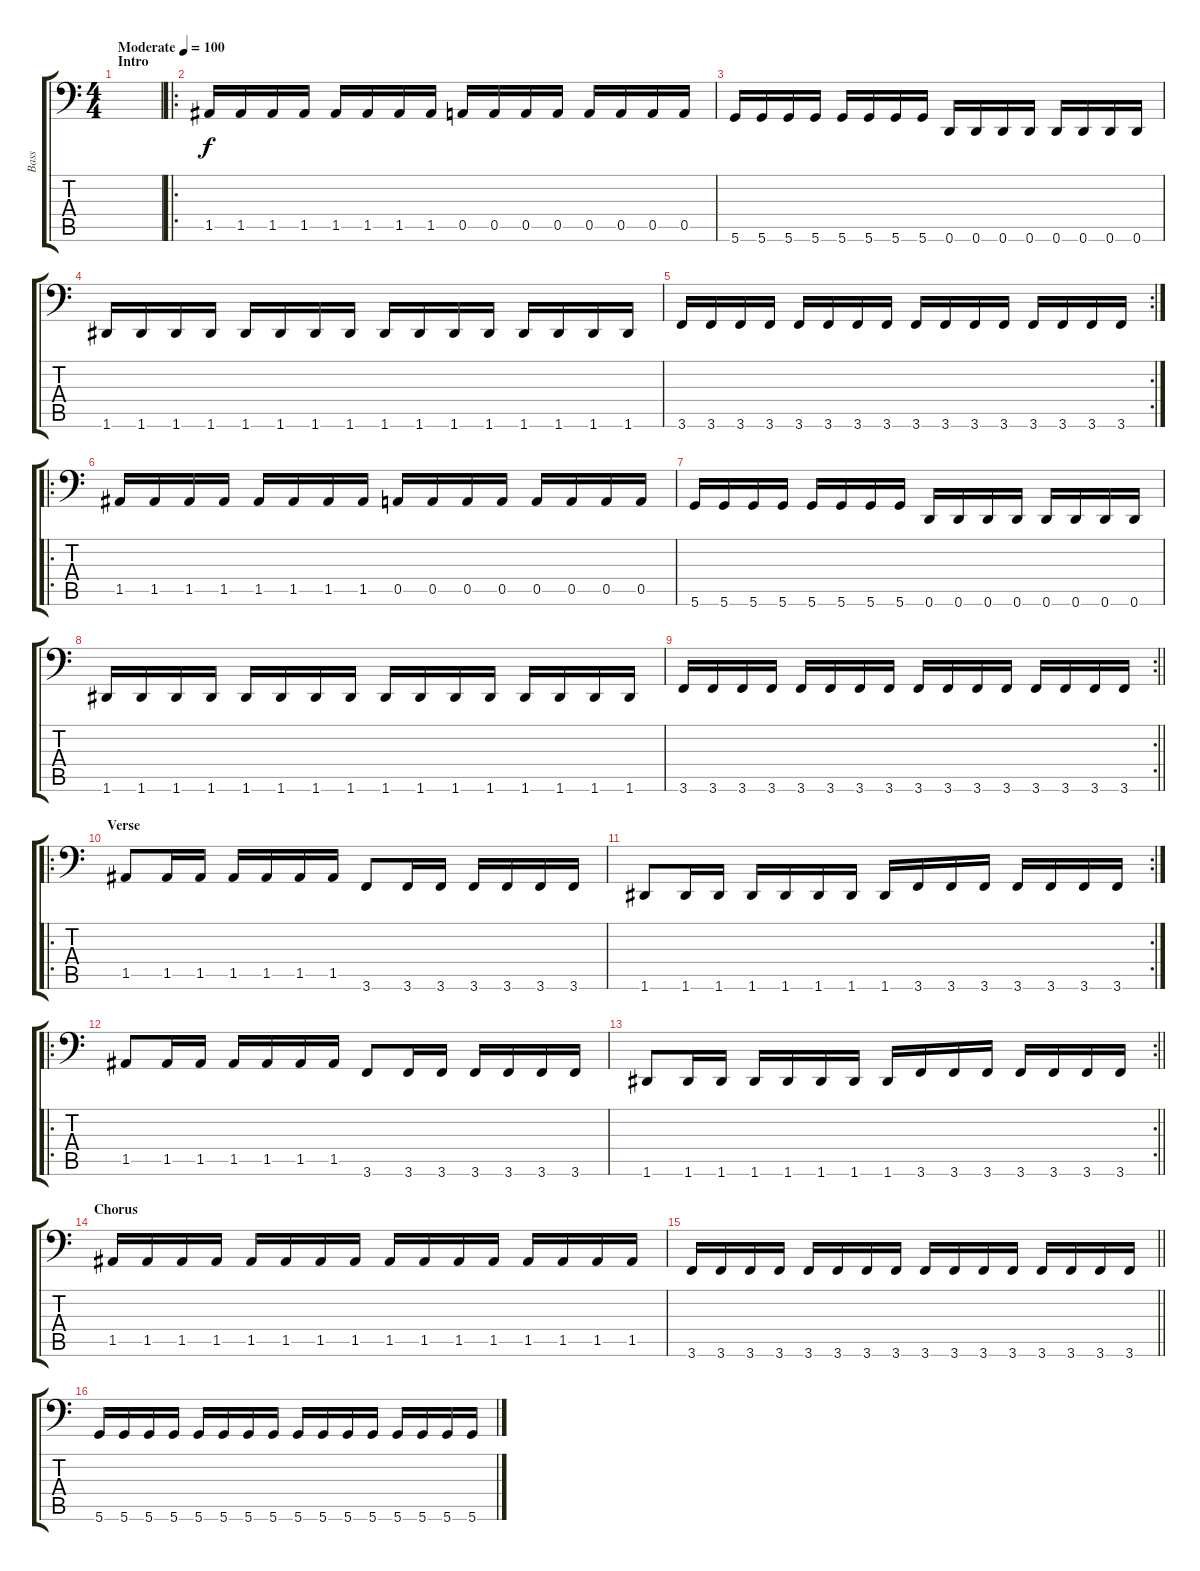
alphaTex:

\track ("Bass" "Bass") {instrument electricbasspick}
\staff {score tabs}
\tuning (E3 B2 G2 D2 A1 D1) {hide}
\ts (4 4)
\section ("" "Intro")
\tempo (100 "Moderate")
\clef f4
\ks c
|
\ro
1.5.16 1.5.16 1.5.16 1.5.16 1.5.16 1.5.16 1.5.16 1.5.16 0.5.16 0.5.16 0.5.16 0.5.16 0.5.16 0.5.16 0.5.16 0.5.16 |
5.6.16 5.6.16 5.6.16 5.6.16 5.6.16 5.6.16 5.6.16 5.6.16 0.6.16 0.6.16 0.6.16 0.6.16 0.6.16 0.6.16 0.6.16 0.6.16 |
1.6.16 1.6.16 1.6.16 1.6.16 1.6.16 1.6.16 1.6.16 1.6.16 1.6.16 1.6.16 1.6.16 1.6.16 1.6.16 1.6.16 1.6.16 1.6.16 |
\rc 2
3.6.16 3.6.16 3.6.16 3.6.16 3.6.16 3.6.16 3.6.16 3.6.16 3.6.16 3.6.16 3.6.16 3.6.16 3.6.16 3.6.16 3.6.16 3.6.16 |
\ro
1.5.16 1.5.16 1.5.16 1.5.16 1.5.16 1.5.16 1.5.16 1.5.16 0.5.16 0.5.16 0.5.16 0.5.16 0.5.16 0.5.16 0.5.16 0.5.16 |
5.6.16 5.6.16 5.6.16 5.6.16 5.6.16 5.6.16 5.6.16 5.6.16 0.6.16 0.6.16 0.6.16 0.6.16 0.6.16 0.6.16 0.6.16 0.6.16 |
1.6.16 1.6.16 1.6.16 1.6.16 1.6.16 1.6.16 1.6.16 1.6.16 1.6.16 1.6.16 1.6.16 1.6.16 1.6.16 1.6.16 1.6.16 1.6.16 |
\rc 2
\barLineRight lightlight
3.6.16 3.6.16 3.6.16 3.6.16 3.6.16 3.6.16 3.6.16 3.6.16 3.6.16 3.6.16 3.6.16 3.6.16 3.6.16 3.6.16 3.6.16 3.6.16 |
\ro
\section ("" "Verse")
1.5.8 1.5.16 1.5.16 1.5.16 1.5.16 1.5.16 1.5.16 3.6.8 3.6.16 3.6.16 3.6.16 3.6.16 3.6.16 3.6.16 |
\rc 2
1.6.8 1.6.16 1.6.16 1.6.16 1.6.16 1.6.16 1.6.16 1.6.16 3.6.16 3.6.16 3.6.16 3.6.16 3.6.16 3.6.16 3.6.16 |
\ro
1.5.8 1.5.16 1.5.16 1.5.16 1.5.16 1.5.16 1.5.16 3.6.8 3.6.16 3.6.16 3.6.16 3.6.16 3.6.16 3.6.16 |
\rc 2
\barLineRight lightlight
1.6.8 1.6.16 1.6.16 1.6.16 1.6.16 1.6.16 1.6.16 1.6.16 3.6.16 3.6.16 3.6.16 3.6.16 3.6.16 3.6.16 3.6.16 |
\section ("" "Chorus")
1.5.16 1.5.16 1.5.16 1.5.16 1.5.16 1.5.16 1.5.16 1.5.16 1.5.16 1.5.16 1.5.16 1.5.16 1.5.16 1.5.16 1.5.16 1.5.16 |
\barLineRight lightlight
3.6.16 3.6.16 3.6.16 3.6.16 3.6.16 3.6.16 3.6.16 3.6.16 3.6.16 3.6.16 3.6.16 3.6.16 3.6.16 3.6.16 3.6.16 3.6.16 |
5.6.16 5.6.16 5.6.16 5.6.16 5.6.16 5.6.16 5.6.16 5.6.16 5.6.16 5.6.16 5.6.16 5.6.16 5.6.16 5.6.16 5.6.16 5.6.16
